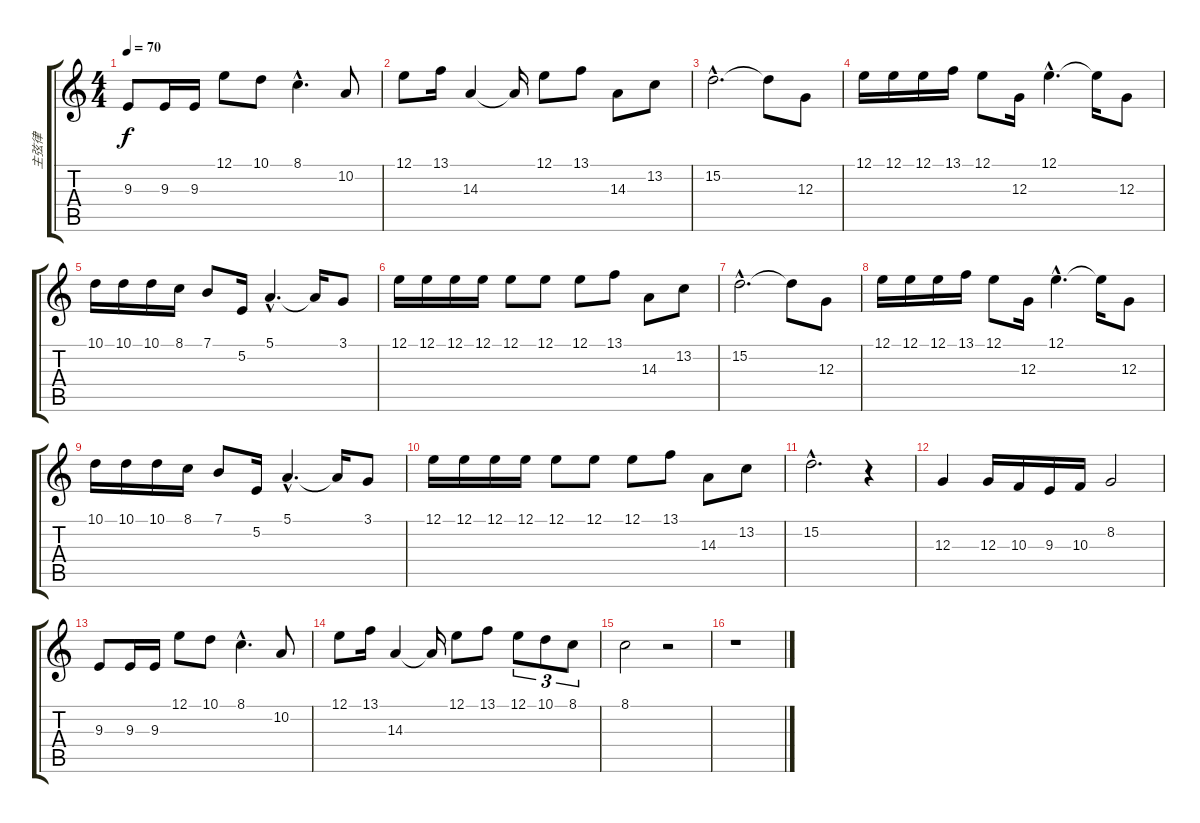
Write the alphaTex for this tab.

\track ("主弦律" "主弦律") {instrument flute}
\staff {score tabs}
\tuning (E4 B3 G3 D3 A2 E2) {hide}
\ts (4 4)
\tempo 70
\clef g2
\ks c
9.3.8{dy f} 9.3.16 9.3.16 12.1.8 10.1.8 8.1{hac}.4{d} 10.2.8 |
12.1.8 13.1.16 14.3.4 14.3{t}.16 12.1.8 13.1.8 14.3.8 13.2.8 |
15.2{hac}.2{d} 15.2{t}.8 12.3.8 |
12.1.16 12.1.16 12.1.16 13.1.16 12.1.8 12.3.16 12.1{hac}.4{d} 12.1{t}.16 12.3.8 |
10.1.16 10.1.16 10.1.16 8.1.16 7.1.8 5.2.16 5.1{hac}.4{d} 5.1{t}.16 3.1.8 |
12.1.16 12.1.16 12.1.16 12.1.16 12.1.8 12.1.8 12.1.8 13.1.8 14.3.8 13.2.8 |
15.2{hac}.2{d} 15.2{t}.8 12.3.8 |
12.1.16 12.1.16 12.1.16 13.1.16 12.1.8 12.3.16 12.1{hac}.4{d} 12.1{t}.16 12.3.8 |
10.1.16 10.1.16 10.1.16 8.1.16 7.1.8 5.2.16 5.1{hac}.4{d} 5.1{t}.16 3.1.8 |
12.1.16 12.1.16 12.1.16 12.1.16 12.1.8 12.1.8 12.1.8 13.1.8 14.3.8 13.2.8 |
15.2{hac}.2{d} r.4 |
12.3.4 12.3.16 10.3.16 9.3.16 10.3.16 8.2.2 |
9.3.8 9.3.16 9.3.16 12.1.8 10.1.8 8.1{hac}.4{d} 10.2.8 |
12.1.8 13.1.16 14.3.4 14.3{t}.16 12.1.8 13.1.8 12.1.8{tu (3 2)} 10.1.8{tu (3 2)} 8.1.8{tu (3 2)} |
8.1.2 r.2 |
r.1
